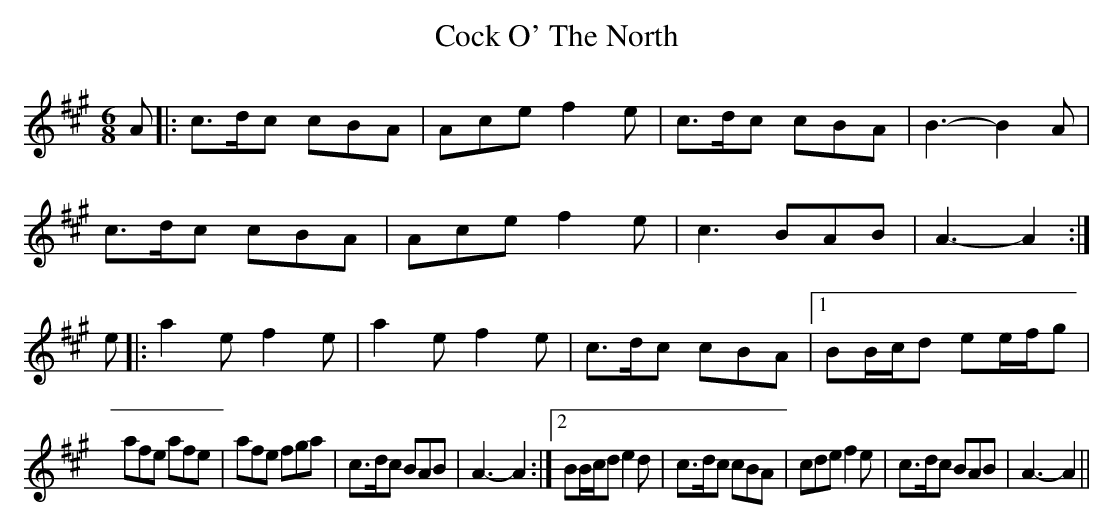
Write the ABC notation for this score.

X:1
T: Cock O' The North
M: 6/8
L: 1/8
K: A Major ~ second ending...
A |: \
c>dc cBA | Ace f2 e | c>dc cBA | B3- B2A |
c>dc cBA | Ace f2 e | c3 BAB | A3- A2 :|
e |: \
a2 e f2 e | a2 e f2 e | c>dc cBA |1 BB/c/d ee/f/g |
  afe afe | afe  fga  | c>dc BAB | A3- A2 :|2 BB/c/d e2 d |\
 c>dc cBA | cde  f2 e | c>dc BAB | A3- A2 ||
